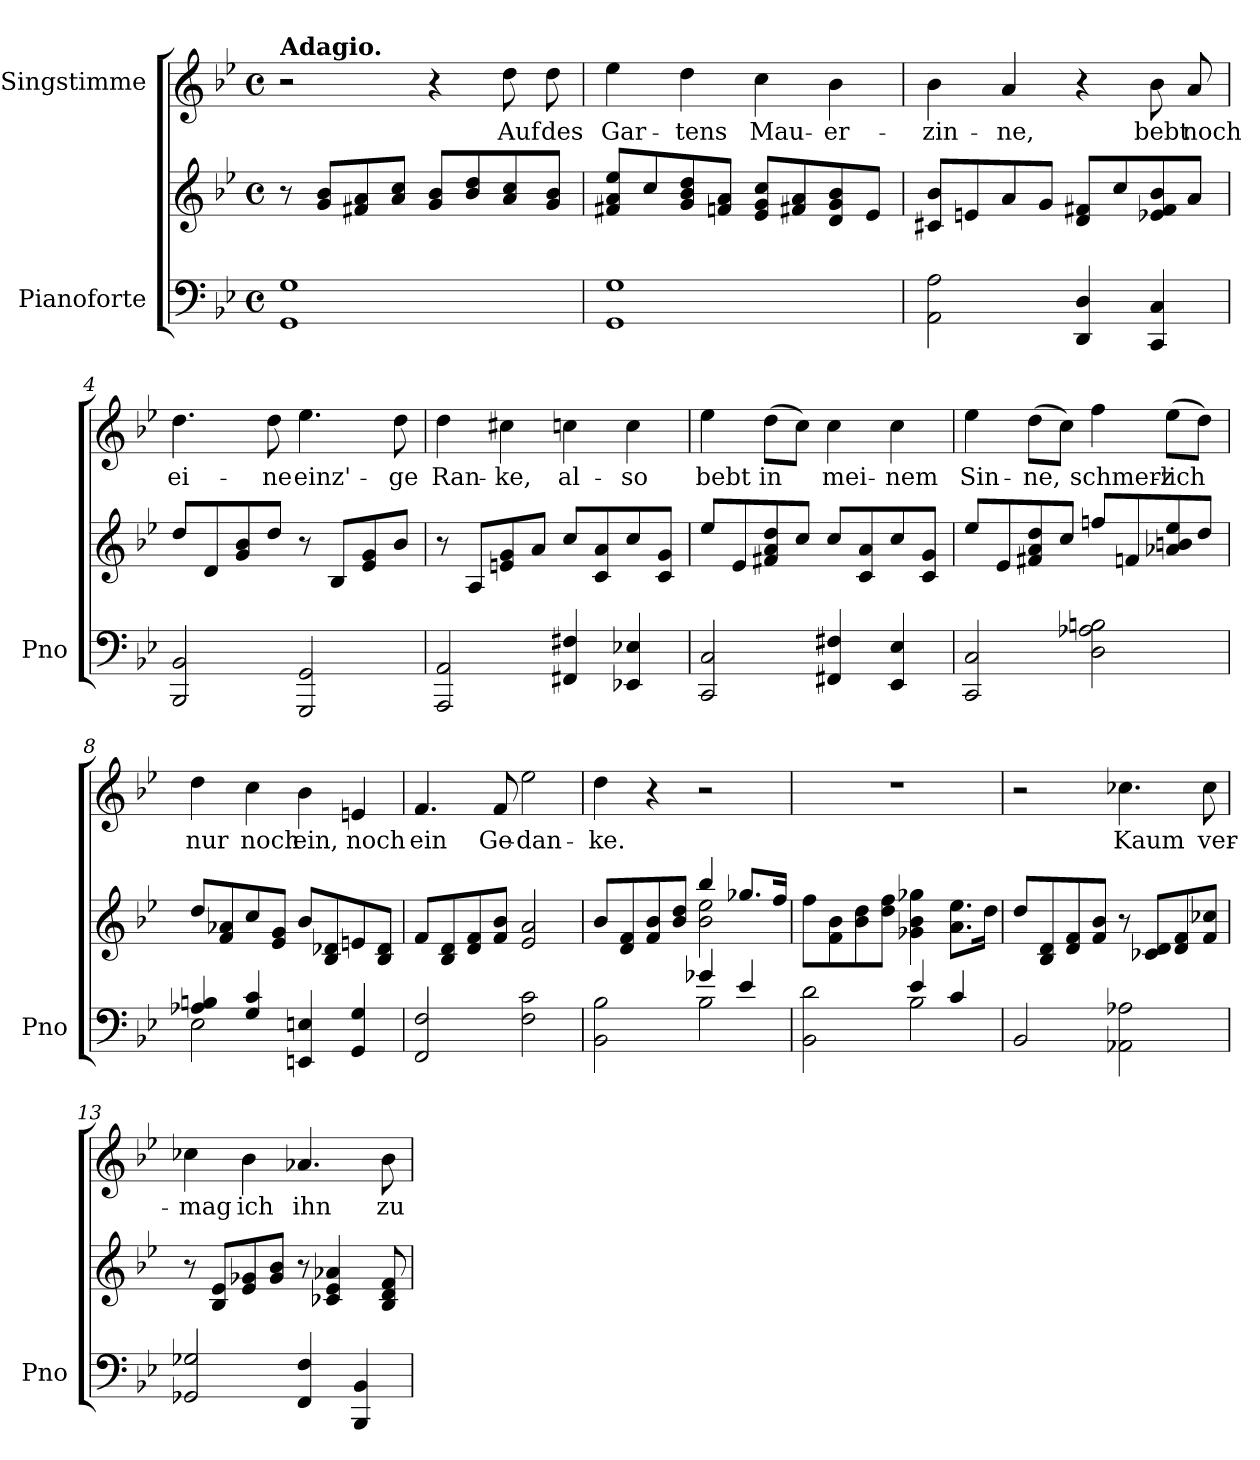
**kern	**kern	**kern	**text
*part2	*part2	*part1	*part1
*staff3	*staff2	*staff1	*staff1
*I"Pianoforte	*	*I"Singstimme	*
*I'Pno	*	*	*
*clefF4	*clefG2	*clefG2	*
*k[b-e-]	*k[b-e-]	*k[b-e-]	*
*M4/4	*M4/4	*M4/4	*
*met(c)	*met(c)	*met(c)	*
=1	=1	=1	=1
!	!	!LO:TX:a:B:t=Adagio.	!
1GG 1G	8r	2r	.
.	8g/ 8b-/L	.	.
.	8f#X/ 8a/	.	.
.	8a/ 8cc/J	.	.
.	8g/ 8b-/L	4r	.
.	8b-/ 8dd/	.	.
!	!	!	!LO:LY:b
.	8a/ 8cc/	8dd\	Auf
!	!	!	!LO:LY:b
.	8g/ 8b-/J	8dd\	des
=2	=2	=2	=2
!	!	!	!LO:LY:b
1GG 1G	8f#X/ 8a/ 8ee-/L	4ee-\	Gar-
.	8cc/	.	.
!	!	!	!LO:LY:b
.	8g/ 8b-/ 8dd/	4dd\	-tens
.	8fn/ 8a/J	.	.
!	!	!	!LO:LY:b
.	8e-/ 8g/ 8cc/L	4cc\	Mau-
.	8f#X/ 8a/	.	.
!	!	!	!LO:LY:b
.	8d/ 8g/ 8b-/	4b-\	-er-
.	8e-/J	.	.
=3	=3	=3	=3
!	!	!	!LO:LY:b
2AA\ 2A\	8c#X/ 8b-/L	4b-\	-zin-
.	8en/	.	.
!	!	!	!LO:LY:b
.	8a/	4a/	-ne,
.	8g/J	.	.
4DD/ 4D/	8d/ 8f#X/L	4r	.
.	8cc/	.	.
!	!	!	!LO:LY:b
4CC/ 4C/	8e-X/ 8f#/ 8b-/	8b-\	bebt
!	!	!	!LO:LY:b
.	8a/J	8a/	noch
=4	=4	=4	=4
!	!	!	!LO:LY:b
2BBB-/ 2BB-/	8dd/L	4.dd\	ei-
.	8d/	.	.
.	8g/ 8b-/	.	.
!	!	!	!LO:LY:b
.	8dd/J	8dd\	-ne
!	!	!	!LO:LY:b
2GGG/ 2GG/	8r	4.ee-\	einz'-
.	8B-/L	.	.
.	8e-/ 8g/	.	.
!	!	!	!LO:LY:b
.	8b-/J	8dd\	-ge
!!LO:LB:g=z
=5	=5	=5	=5
!	!	!	!LO:LY:b
2AAA/ 2AA/	8r	4dd\	Ran-
.	8A/L	.	.
!	!	!	!LO:LY:b
.	8en/ 8g/	4cc#X\	-ke,
.	8a/J	.	.
!	!	!	!LO:LY:b
4FF#X/ 4F#X/	8cc/L	4ccn\	al-
.	8c/ 8a/	.	.
!	!	!	!LO:LY:b
4EE-X/ 4E-X/	8cc/	4cc\	-so
.	8c/ 8g/J	.	.
=6	=6	=6	=6
!	!	!	!LO:LY:b
2CC/ 2C/	8ee-/L	4ee-\	bebt
.	8e-/	.	.
!	!	!	!LO:LY:b
.	8f#X/ 8a/ 8dd/	(>8dd\L	in
.	8cc/J	8cc\J)	.
!	!	!	!LO:LY:b
4FF#X/ 4F#X/	8cc/L	4cc\	mei-
.	8c/ 8a/	.	.
!	!	!	!LO:LY:b
4EE-/ 4E-/	8cc/	4cc\	-nem
.	8c/ 8g/J	.	.
=7	=7	=7	=7
!	!	!	!LO:LY:b
2CC/ 2C/	8ee-/L	4ee-\	Sin-
.	8e-/	.	.
!	!	!	!LO:LY:b
.	8f#X/ 8a/ 8dd/	(>8dd\L	-ne,
.	8cc/J	8cc\J)	.
!	!	!	!LO:LY:b
2D\ 2A-X\ 2Bn\	8ffn/L	4ff\	schmerz-
.	8fn/	.	.
!	!	!	!LO:LY:b
.	8a-X/ 8bn/ 8ee-/	(>8ee-\L	-lich
.	8dd/J	8dd\J)	.
=8	=8	=8	=8
*^	*	*	*
!	!	!	!	!LO:LY:b
4A-X/ 4Bn/	2E-\	8dd/L	4dd\	nur
.	.	8f/ 8a-X/	.	.
!	!	!	!	!LO:LY:b
4G/ 4c/	.	8cc/	4cc\	noch
.	.	8e-/ 8g/J	.	.
!	!	!	!	!LO:LY:b
4EEn/ 4En/	2ryy	8b-/L	4b-\	ein,
.	.	8B-/ 8d-X/	.	.
!	!	!	!	!LO:LY:b
4GG/ 4G/	.	8en/	4en/	noch
.	.	8B-/ 8d-/J	.	.
*v	*v	*	*	*
=9	=9	=9	=9
!	!	!	!LO:LY:b
2FF/ 2F/	8f/L	4.f/	ein
.	8B-/ 8d/	.	.
.	8d/ 8f/	.	.
!	!	!	!LO:LY:b
.	8f/ 8b-/J	8f/	Ge-
!	!	!	!LO:LY:b
2F\ 2c\	2e-/ 2a/	2ee-\	-dan-
!!LO:LB:g=z
=10	=10	=10	=10
*^	*^	*	*
!	!	!	!	!	!LO:LY:b
2BB-\ 2B-\	2ryy	8b-/L	2ryy	4dd\	ke.
.	.	8d/ 8f/	.	.	.
.	.	8f/ 8b-/	.	4r	.
.	.	8b-/ 8dd/J	.	.	.
4g-X/	2B-\	4bb-/	2b-\ 2ee-\	2r	.
4e-/	.	8.gg-X/L	.	.	.
.	.	16ff/Jk	.	.	.
*	*	*v	*v	*	*
=11	=11	=11	=11	=11
2BB-\ 2d\	2ryy	8ff\L	1r	.
.	.	8f\ 8b-\	.	.
.	.	8b-\ 8dd\	.	.
.	.	8dd\ 8ff\J	.	.
4e-/	2B-\	4g-X\ 4b-\ 4gg-X\	.	.
4c/	.	8.a\ 8.ee-\L	.	.
.	.	16dd\Jk	.	.
*v	*v	*	*	*
=12	=12	=12	=12
2BB-/	8dd/L	2r	.
.	8B-/ 8d/	.	.
.	8d/ 8f/	.	.
.	8f/ 8b-/J	.	.
!	!	!	!LO:LY:b
2AA-X\ 2A-X\	8r	4.cc-X\	Kaum
.	8c-X/ 8d/L	.	.
.	8d/ 8f/	.	.
!	!	!	!LO:LY:b
.	8f/ 8cc-X/J	8cc-\	ver-
=13	=13	=13	=13
!	!	!	!LO:LY:b
2GG-X/ 2G-X/	8r	4cc-X\	mag
.	8B-/ 8e-/L	.	.
!	!	!	!LO:LY:b
.	8e-/ 8g-X/	4b-\	ich
.	8g-/ 8b-/J	.	.
!	!	!	!LO:LY:b
4FF/ 4F/	8r	4.a-X/	ihn
.	4c-X/ 4e-/ 4a-X/	.	.
4BBB-/ 4BB-/	.	.	.
!	!	!	!LO:LY:b
.	8B-/ 8d/ 8f/	8b-\	zu
=	=	=	=
*-	*-	*-	*-
